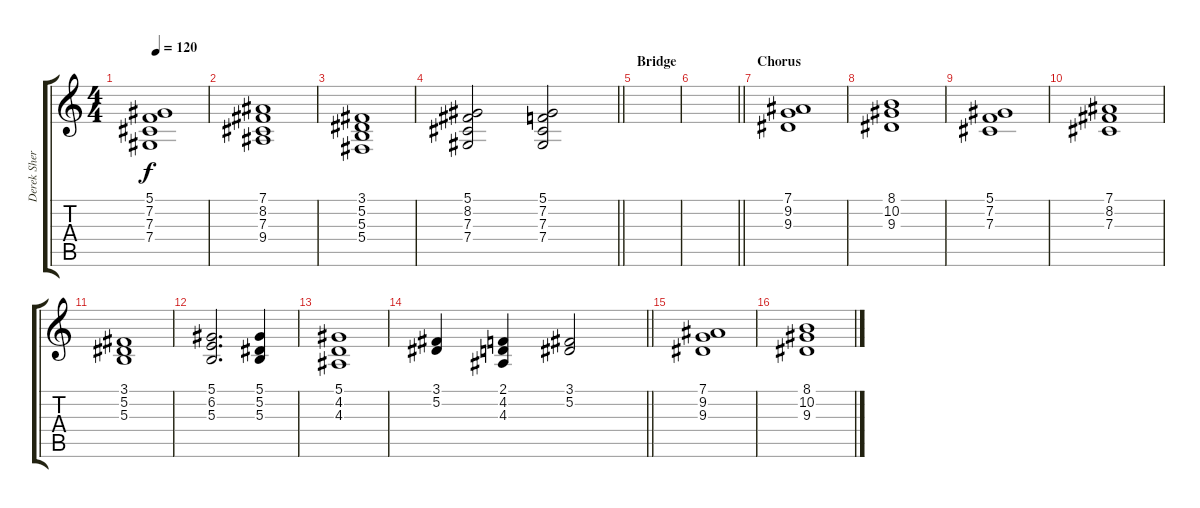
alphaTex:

\track ("Derek Sherinian" "Derek Sher") {instrument stringensemble1}
\staff {score tabs}
\tuning (Eb4 Bb3 Gb3 Db3 Ab2 Eb2) {hide}
\ts (4 4)
\tempo 120
\clef g2
\ks c
(5.1 7.2 7.3 7.4).1{dy f} |
(7.1 8.2 7.3 9.4).1 |
(3.1 5.2 5.3 5.4).1 |
\barLineRight lightlight
(5.1 8.2 7.3 7.4).2 (5.1 7.2 7.3 7.4).2 |
\section ("" "Bridge")
|
\barLineRight lightlight
|
\section ("" "Chorus")
(7.1 9.2 9.3).1 |
(8.1 10.2 9.3).1 |
(5.1 7.2 7.3).1 |
(7.1 8.2 7.3).1 |
(3.1 5.2 5.3).1 |
(5.1 6.2 5.3).2{d} (5.1 5.2 5.3).4 |
(5.1 4.2 4.3).1 |
\barLineRight lightlight
(3.1 5.2).4 (2.1 4.2 4.3).4 (3.1 5.2).2 |
(7.1 9.2 9.3).1 |
(8.1 10.2 9.3).1
